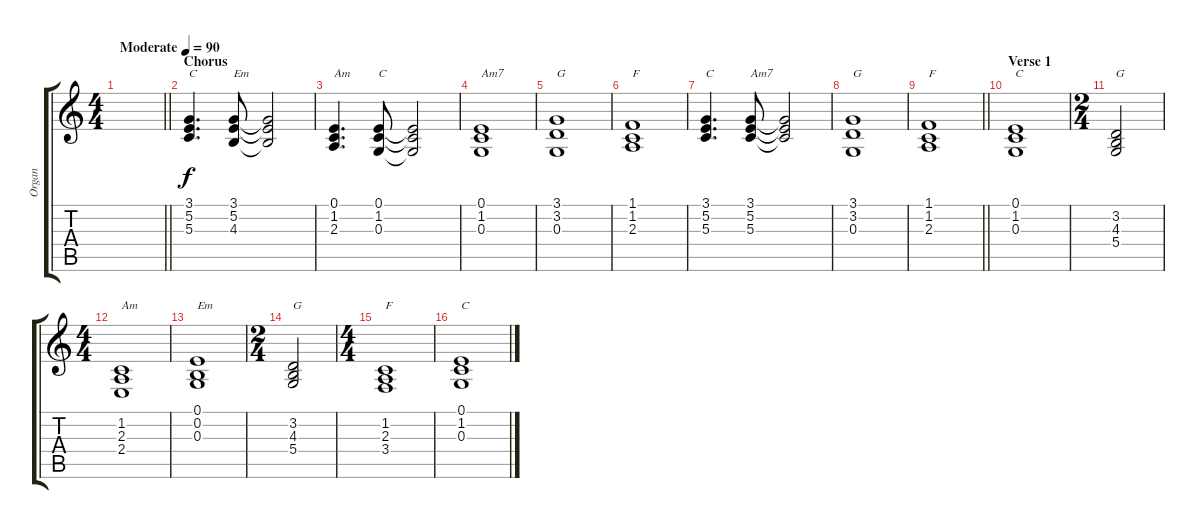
\track ("Organ" "Organ") {instrument percussiveorgan}
\staff {score tabs}
\tuning (E4 B3 G3 D3 A2 E2) {hide}
\ts (4 4)
\tempo (90 "Moderate")
\clef g2
\barLineRight lightlight
\ks c
|
\section ("" "Chorus")
(3.1 5.2 5.3).4{d txt "C"} (3.1 5.2 4.3).8{txt "Em"} (3.1{t} 5.2{t} 4.3{t}).2 |
(0.1 1.2 2.3).4{d txt "Am"} (0.1 1.2 0.3).8{txt "C"} (0.1{t} 1.2{t} 0.3{t}).2 |
(0.1 1.2 0.3).1{txt "Am7"} |
(3.1 3.2 0.3).1{txt "G"} |
(1.1 1.2 2.3).1{txt "F"} |
(3.1 5.2 5.3).4{d txt "C"} (3.1 5.2 5.3).8{txt "Am7"} (3.1{t} 5.2{t} 5.3{t}).2 |
(3.1 3.2 0.3).1{txt "G"} |
\barLineRight lightlight
(1.1 1.2 2.3).1{txt "F"} |
\section ("" "Verse 1")
(0.1 1.2 0.3).1{txt "C"} |
\ts (2 4)
(3.2 4.3 5.4).2{txt "G"} |
\ts (4 4)
(1.2 2.3 2.4).1{txt "Am"} |
(0.1 0.2 0.3).1{txt "Em"} |
\ts (2 4)
(3.2 4.3 5.4).2{txt "G"} |
\ts (4 4)
(1.2 2.3 3.4).1{txt "F"} |
(0.1 1.2 0.3).1{txt "C"}
